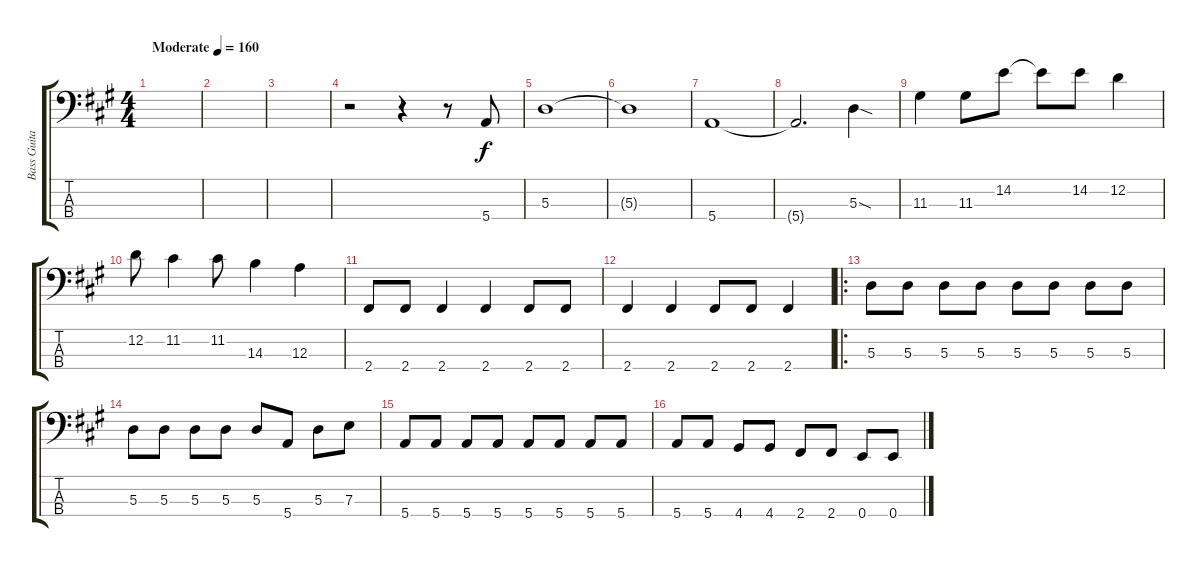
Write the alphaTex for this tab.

\track ("Bass Guitar" "Bass Guita") {instrument electricbasspick}
\staff {score tabs}
\tuning (G2 D2 A1 E1) {hide}
\ts (4 4)
\tempo (160 "Moderate")
\clef f4
\ks a
|
|
|
r.2 r.4 r.8 5.4.8 |
5.3.1 |
5.3{t}.1 |
5.4.1 |
5.4{t}.2{d} 5.3{sod}.4 |
11.3.4 11.3.8 14.2.8 14.2{t}.8 14.2.8 12.2.4 |
12.2.8 11.2.4 11.2.8 14.3.4 12.3.4 |
2.4.8 2.4.8 2.4.4 2.4.4 2.4.8 2.4.8 |
2.4.4 2.4.4 2.4.8 2.4.8 2.4.4 |
\ro
5.3.8 5.3.8 5.3.8 5.3.8 5.3.8 5.3.8 5.3.8 5.3.8 |
5.3.8 5.3.8 5.3.8 5.3.8 5.3.8 5.4.8 5.3.8 7.3.8 |
5.4.8 5.4.8 5.4.8 5.4.8 5.4.8 5.4.8 5.4.8 5.4.8 |
5.4.8 5.4.8 4.4.8 4.4.8 2.4.8 2.4.8 0.4.8 0.4.8
